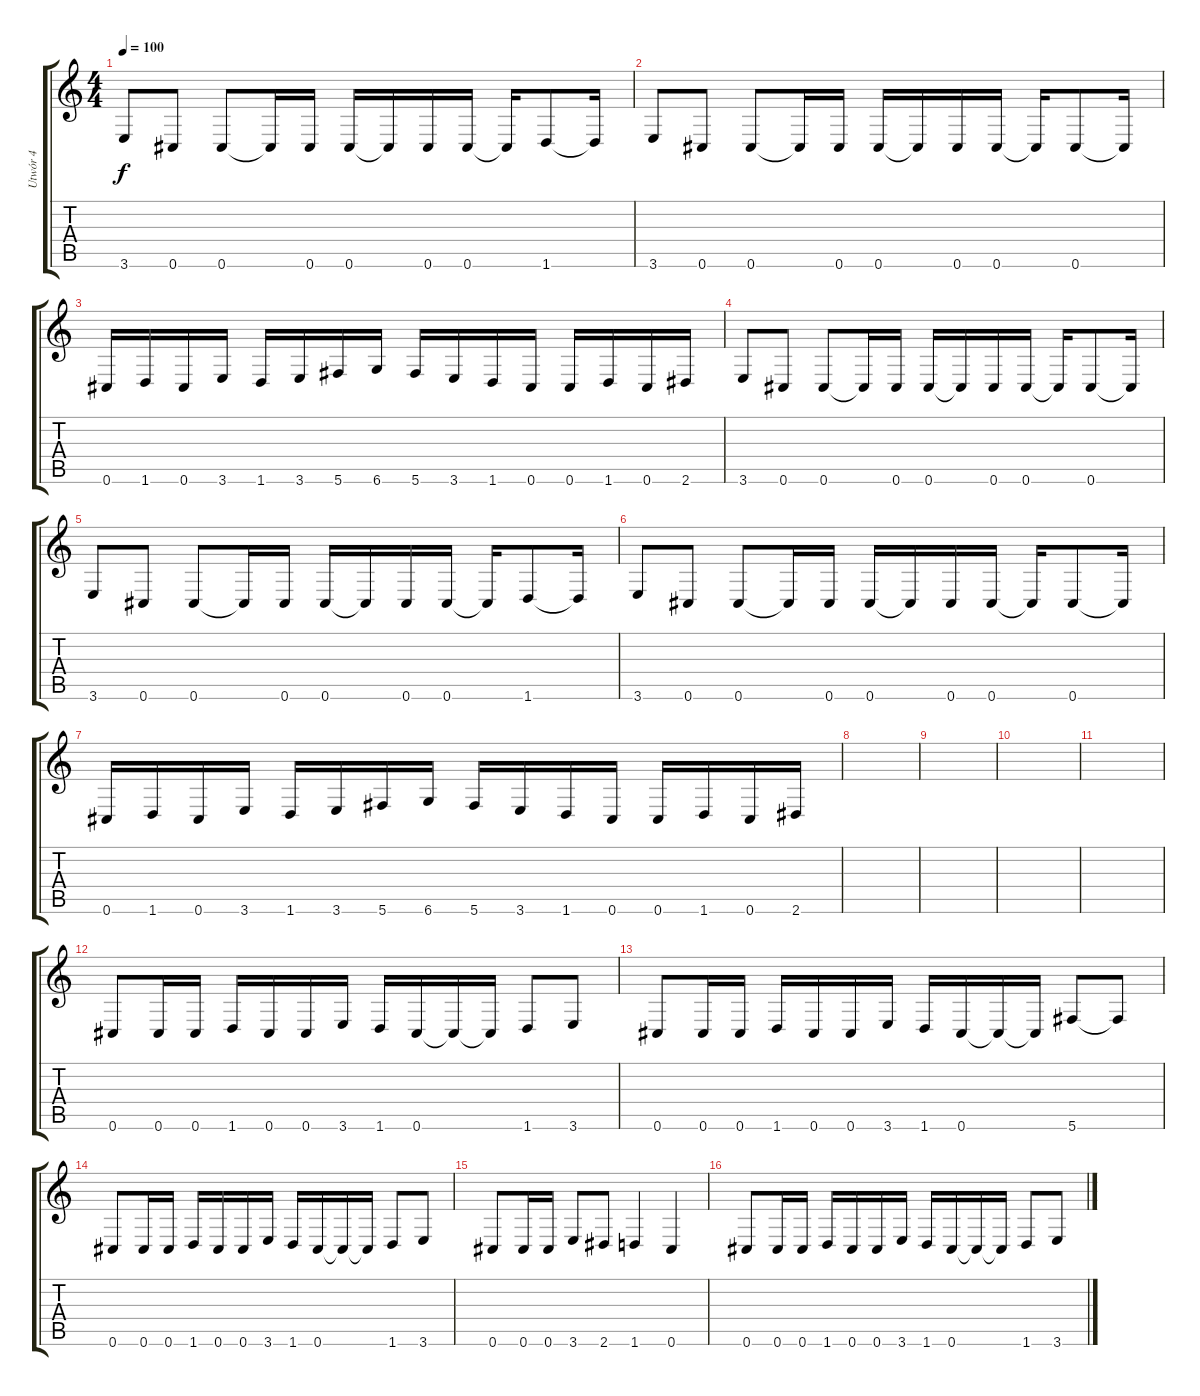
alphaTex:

\track ("Utwór 4" "Utwór 4") {instrument electricbasspick}
\staff {score tabs}
\tuning (Db4 Ab3 E3 B2 Gb2 Db2) {hide}
\ts (4 4)
\tempo 100
\clef g2
\ks c
3.6.8{dy f} 0.6.8 0.6.8 0.6{t}.16 0.6.16 0.6.16 0.6{t}.16 0.6.16 0.6.16 0.6{t}.16 1.6.8 1.6{t}.16 |
3.6.8 0.6.8 0.6.8 0.6{t}.16 0.6.16 0.6.16 0.6{t}.16 0.6.16 0.6.16 0.6{t}.16 0.6.8 0.6{t}.16 |
0.6.16 1.6.16 0.6.16 3.6.16 1.6.16 3.6.16 5.6.16 6.6.16 5.6.16 3.6.16 1.6.16 0.6.16 0.6.16 1.6.16 0.6.16 2.6.16 |
3.6.8 0.6.8 0.6.8 0.6{t}.16 0.6.16 0.6.16 0.6{t}.16 0.6.16 0.6.16 0.6{t}.16 0.6.8 0.6{t}.16 |
3.6.8 0.6.8 0.6.8 0.6{t}.16 0.6.16 0.6.16 0.6{t}.16 0.6.16 0.6.16 0.6{t}.16 1.6.8 1.6{t}.16 |
3.6.8 0.6.8 0.6.8 0.6{t}.16 0.6.16 0.6.16 0.6{t}.16 0.6.16 0.6.16 0.6{t}.16 0.6.8 0.6{t}.16 |
0.6.16 1.6.16 0.6.16 3.6.16 1.6.16 3.6.16 5.6.16 6.6.16 5.6.16 3.6.16 1.6.16 0.6.16 0.6.16 1.6.16 0.6.16 2.6.16 |
|
|
|
|
0.6.8 0.6.16 0.6.16 1.6.16 0.6.16 0.6.16 3.6.16 1.6.16 0.6.16 0.6{t}.16 0.6{t}.16 1.6.8 3.6.8 |
0.6.8 0.6.16 0.6.16 1.6.16 0.6.16 0.6.16 3.6.16 1.6.16 0.6.16 0.6{t}.16 0.6{t}.16 5.6.8 5.6{t}.8 |
0.6.8 0.6.16 0.6.16 1.6.16 0.6.16 0.6.16 3.6.16 1.6.16 0.6.16 0.6{t}.16 0.6{t}.16 1.6.8 3.6.8 |
0.6.8 0.6.16 0.6.16 3.6.8 2.6.8 1.6.4 0.6.4 |
0.6.8 0.6.16 0.6.16 1.6.16 0.6.16 0.6.16 3.6.16 1.6.16 0.6.16 0.6{t}.16 0.6{t}.16 1.6.8 3.6.8
